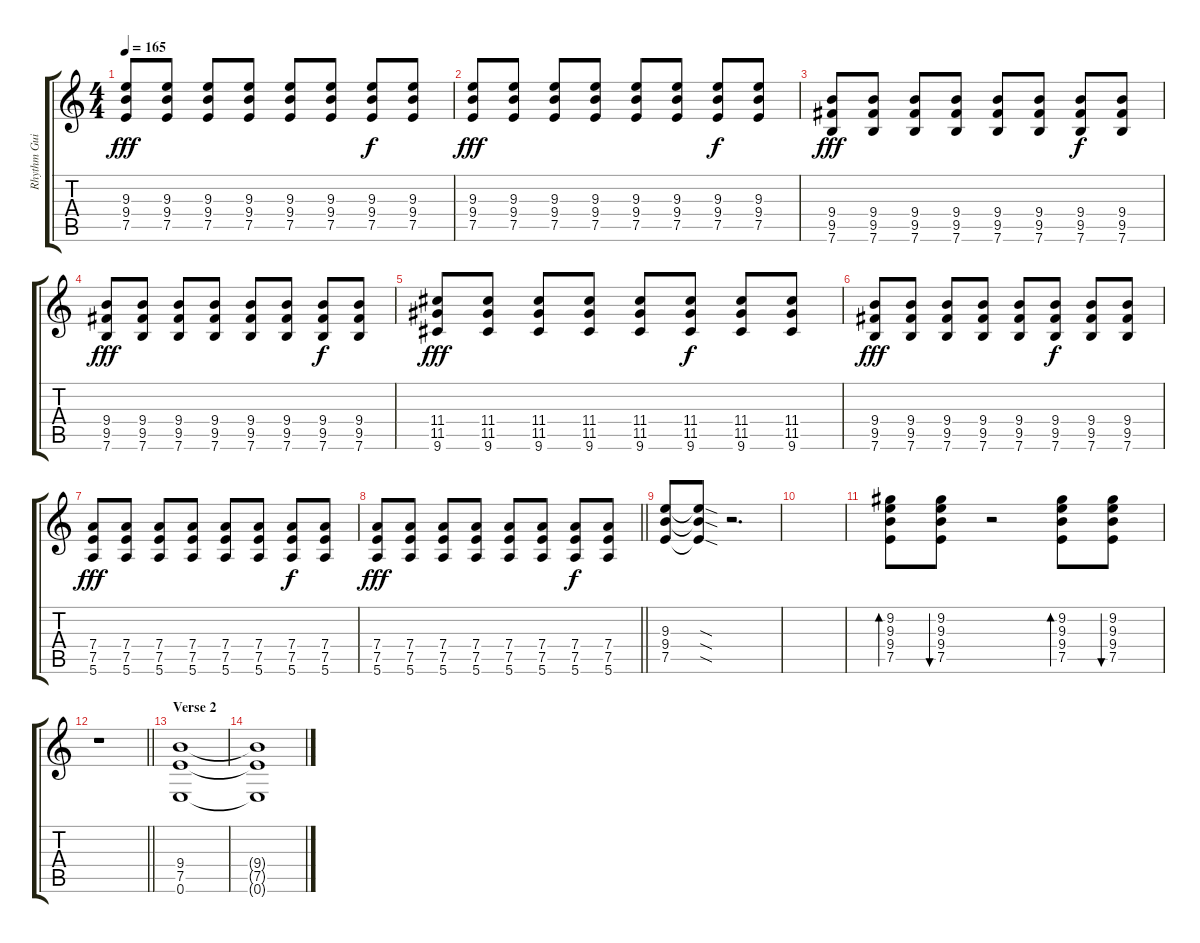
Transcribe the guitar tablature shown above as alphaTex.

\track ("Rhythm Guitar" "Rhythm Gui") {instrument overdrivenguitar}
\staff {score tabs}
\tuning (E4 B3 G3 D3 A2 E2) {hide}
\ts (4 4)
\tempo 165
\clef g2
\ks c
(9.3 9.4 7.5).8{dy fff} (9.3 9.4 7.5).8 (9.3 9.4 7.5).8 (9.3 9.4 7.5).8 (9.3 9.4 7.5).8 (9.3 9.4 7.5).8 (9.3 9.4 7.5).8{dy f} (9.3 9.4 7.5).8 |
(9.3 9.4 7.5).8{dy fff} (9.3 9.4 7.5).8 (9.3 9.4 7.5).8 (9.3 9.4 7.5).8 (9.3 9.4 7.5).8 (9.3 9.4 7.5).8 (9.3 9.4 7.5).8{dy f} (9.3 9.4 7.5).8 |
(9.4 9.5 7.6).8{dy fff} (9.4 9.5 7.6).8 (9.4 9.5 7.6).8 (9.4 9.5 7.6).8 (9.4 9.5 7.6).8 (9.4 9.5 7.6).8 (9.4 9.5 7.6).8{dy f} (9.4 9.5 7.6).8 |
(9.4 9.5 7.6).8{dy fff} (9.4 9.5 7.6).8 (9.4 9.5 7.6).8 (9.4 9.5 7.6).8 (9.4 9.5 7.6).8 (9.4 9.5 7.6).8 (9.4 9.5 7.6).8{dy f} (9.4 9.5 7.6).8 |
(11.4 11.5 9.6).8{dy fff} (11.4 11.5 9.6).8 (11.4 11.5 9.6).8 (11.4 11.5 9.6).8 (11.4 11.5 9.6).8 (11.4 11.5 9.6).8{dy f} (11.4 11.5 9.6).8 (11.4 11.5 9.6).8 |
(9.4 9.5 7.6).8{dy fff} (9.4 9.5 7.6).8 (9.4 9.5 7.6).8 (9.4 9.5 7.6).8 (9.4 9.5 7.6).8 (9.4 9.5 7.6).8{dy f} (9.4 9.5 7.6).8 (9.4 9.5 7.6).8 |
(7.4 7.5 5.6).8{dy fff} (7.4 7.5 5.6).8 (7.4 7.5 5.6).8 (7.4 7.5 5.6).8 (7.4 7.5 5.6).8 (7.4 7.5 5.6).8 (7.4 7.5 5.6).8{dy f} (7.4 7.5 5.6).8 |
\barLineRight lightlight
(7.4 7.5 5.6).8{dy fff} (7.4 7.5 5.6).8 (7.4 7.5 5.6).8 (7.4 7.5 5.6).8 (7.4 7.5 5.6).8 (7.4 7.5 5.6).8 (7.4 7.5 5.6).8{dy f} (7.4 7.5 5.6).8 |
(9.3 9.4 7.5).8 (9.3{sod t} 9.4{sod t} 7.5{sod t}).8 r.2{d} |
|
(9.2 9.3 9.4 7.5).8{bd 60} (9.2 9.3 9.4 7.5).8{bu 60} r.2 (9.2 9.3 9.4 7.5).8{bd 60} (9.2 9.3 9.4 7.5).8{bu 60} |
\barLineRight lightlight
r.1 |
\section ("" "Verse 2")
(9.4 7.5 0.6).1 |
(9.4{t} 7.5{t} 0.6{t}).1
